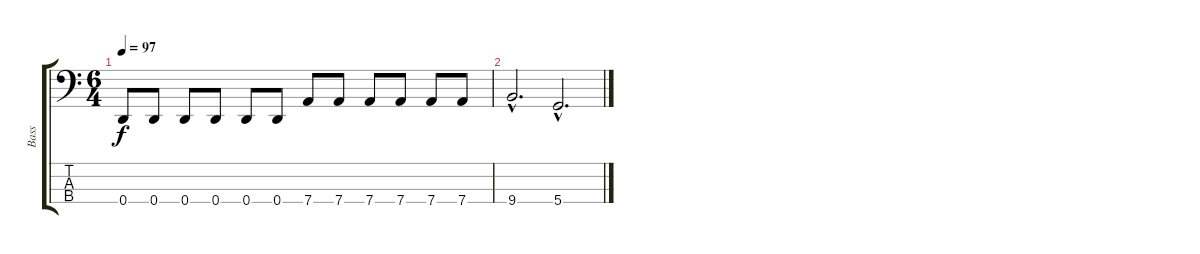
\track ("Bass" "Bass") {instrument electricbasspick}
\staff {score tabs}
\tuning (G2 D2 A1 D1) {hide}
\ts (6 4)
\tempo 97
\clef f4
\ks c
0.4.8{dy f} 0.4.8 0.4.8 0.4.8 0.4.8 0.4.8 7.4.8 7.4.8 7.4.8 7.4.8 7.4.8 7.4.8 |
9.4{hac}.2{d} 5.4{hac}.2{d}
